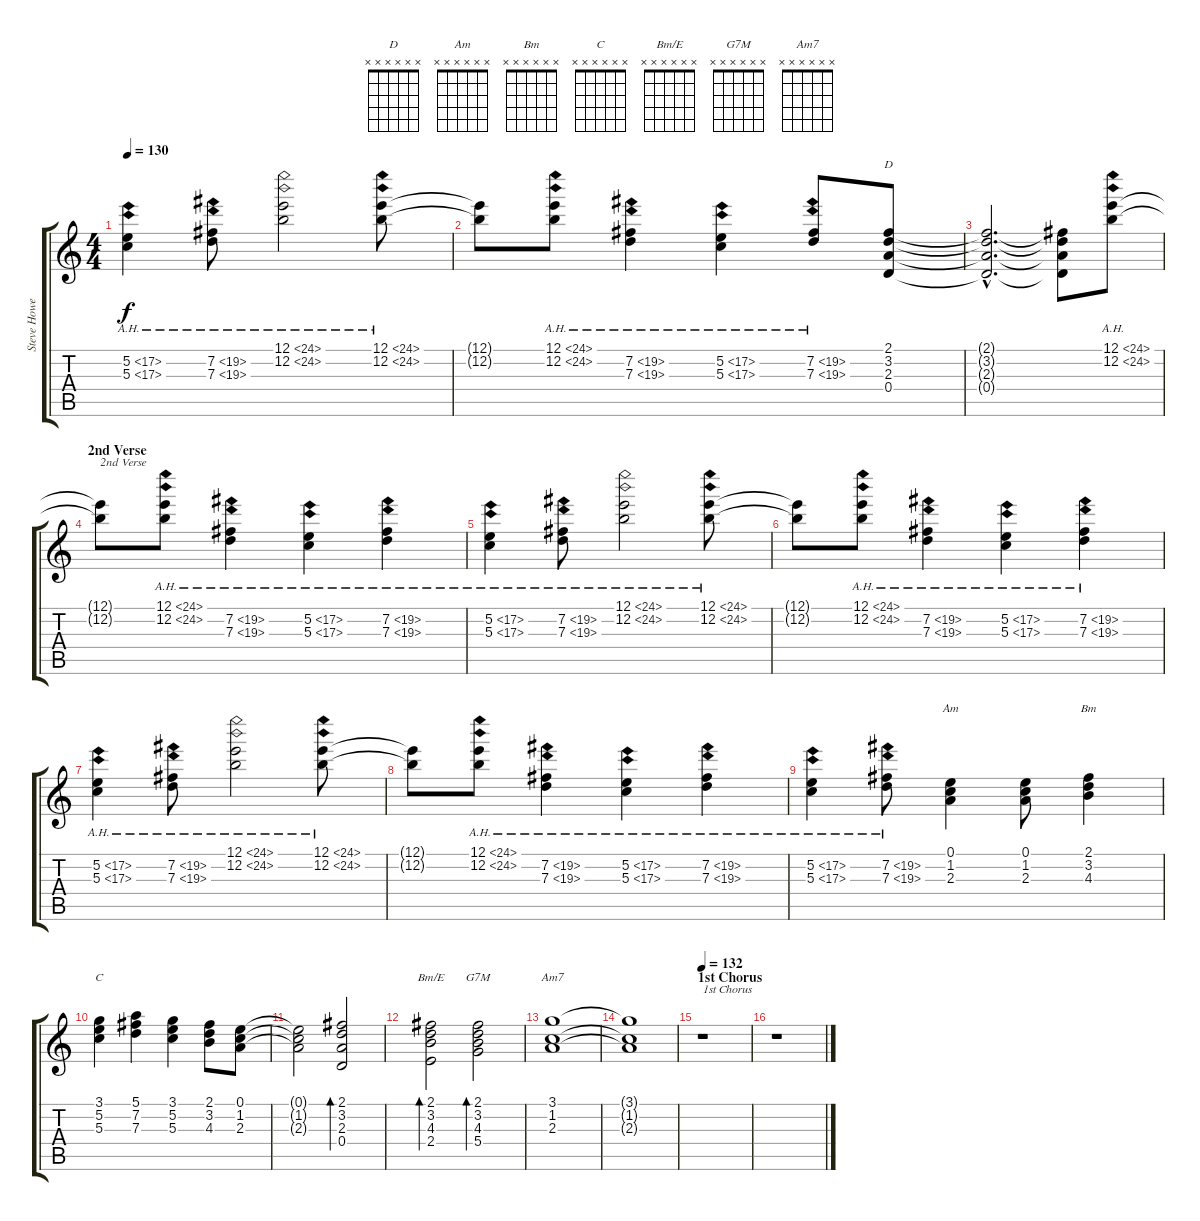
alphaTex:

\track ("Steve Howe 1" "Steve Howe") {instrument acousticguitarnylon}
\staff {score tabs}
\tuning (E4 B3 G3 D3 A2 E2) {hide}
\chord ("D" x x x x x x)
\chord ("Am" x x x x x x)
\chord ("Bm" x x x x x x)
\chord ("C" x x x x x x)
\chord ("Bm/E" x x x x x x)
\chord ("G7M" x x x x x x)
\chord ("Am7" x x x x x x)
\ts (4 4)
\tempo 130
\clef g2
\ks c
(5.2{ah 12} 5.3{ah 12}).4{dy f} (7.2{ah 12} 7.3{ah 12}).8 (12.1{ah 12} 12.2{ah 12}).2 (12.1{ah 12} 12.2{ah 12}).8 |
(12.1{t} 12.2{t}).8 (12.1{ah 12} 12.2{ah 12}).8 (7.2{ah 12} 7.3{ah 12}).4 (5.2{ah 12} 5.3{ah 12}).4 (7.2{ah 12} 7.3{ah 12}).8 (2.1 3.2 2.3 0.4).8{ch "D"} |
(2.1{hac t} 3.2{hac t} 2.3{hac t} 0.4{hac t}).2{d} (2.1{t} 3.2{t} 2.3{t} 0.4{t}).8 (12.1{ah 12} 12.2{ah 12}).8 |
\section ("" "2nd Verse")
(12.1{t} 12.2{t}).8{txt "2nd Verse"} (12.1{ah 12} 12.2{ah 12}).8 (7.2{ah 12} 7.3{ah 12}).4 (5.2{ah 12} 5.3{ah 12}).4 (7.2{ah 12} 7.3{ah 12}).4 |
(5.2{ah 12} 5.3{ah 12}).4 (7.2{ah 12} 7.3{ah 12}).8 (12.1{ah 12} 12.2{ah 12}).2 (12.1{ah 12} 12.2{ah 12}).8 |
(12.1{t} 12.2{t}).8 (12.1{ah 12} 12.2{ah 12}).8 (7.2{ah 12} 7.3{ah 12}).4 (5.2{ah 12} 5.3{ah 12}).4 (7.2{ah 12} 7.3{ah 12}).4 |
(5.2{ah 12} 5.3{ah 12}).4 (7.2{ah 12} 7.3{ah 12}).8 (12.1{ah 12} 12.2{ah 12}).2 (12.1{ah 12} 12.2{ah 12}).8 |
(12.1{t} 12.2{t}).8 (12.1{ah 12} 12.2{ah 12}).8 (7.2{ah 12} 7.3{ah 12}).4 (5.2{ah 12} 5.3{ah 12}).4 (7.2{ah 12} 7.3{ah 12}).4 |
(5.2{ah 12} 5.3{ah 12}).4 (7.2{ah 12} 7.3{ah 12}).8 (0.1 1.2 2.3).4{ch "Am"} (0.1 1.2 2.3).8 (2.1 3.2 4.3).4{ch "Bm"} |
(3.1 5.2 5.3).4{ch "C"} (5.1 7.2 7.3).4 (3.1 5.2 5.3).4 (2.1 3.2 4.3).8 (0.1 1.2 2.3).8 |
(0.1{t} 1.2{t} 2.3{t}).2 (2.1 3.2 2.3 0.4).2{bd 120} |
(2.1 3.2 4.3 2.4).2{bd 120 ch "Bm/E"} (2.1 3.2 4.3 5.4).2{bd 120 ch "G7M"} |
(3.1 1.2 2.3).1{ch "Am7"} |
(3.1{t} 1.2{t} 2.3{t}).1 |
\section ("" "1st Chorus")
\tempo 132
r.1{txt "1st Chorus"} |
r.1
